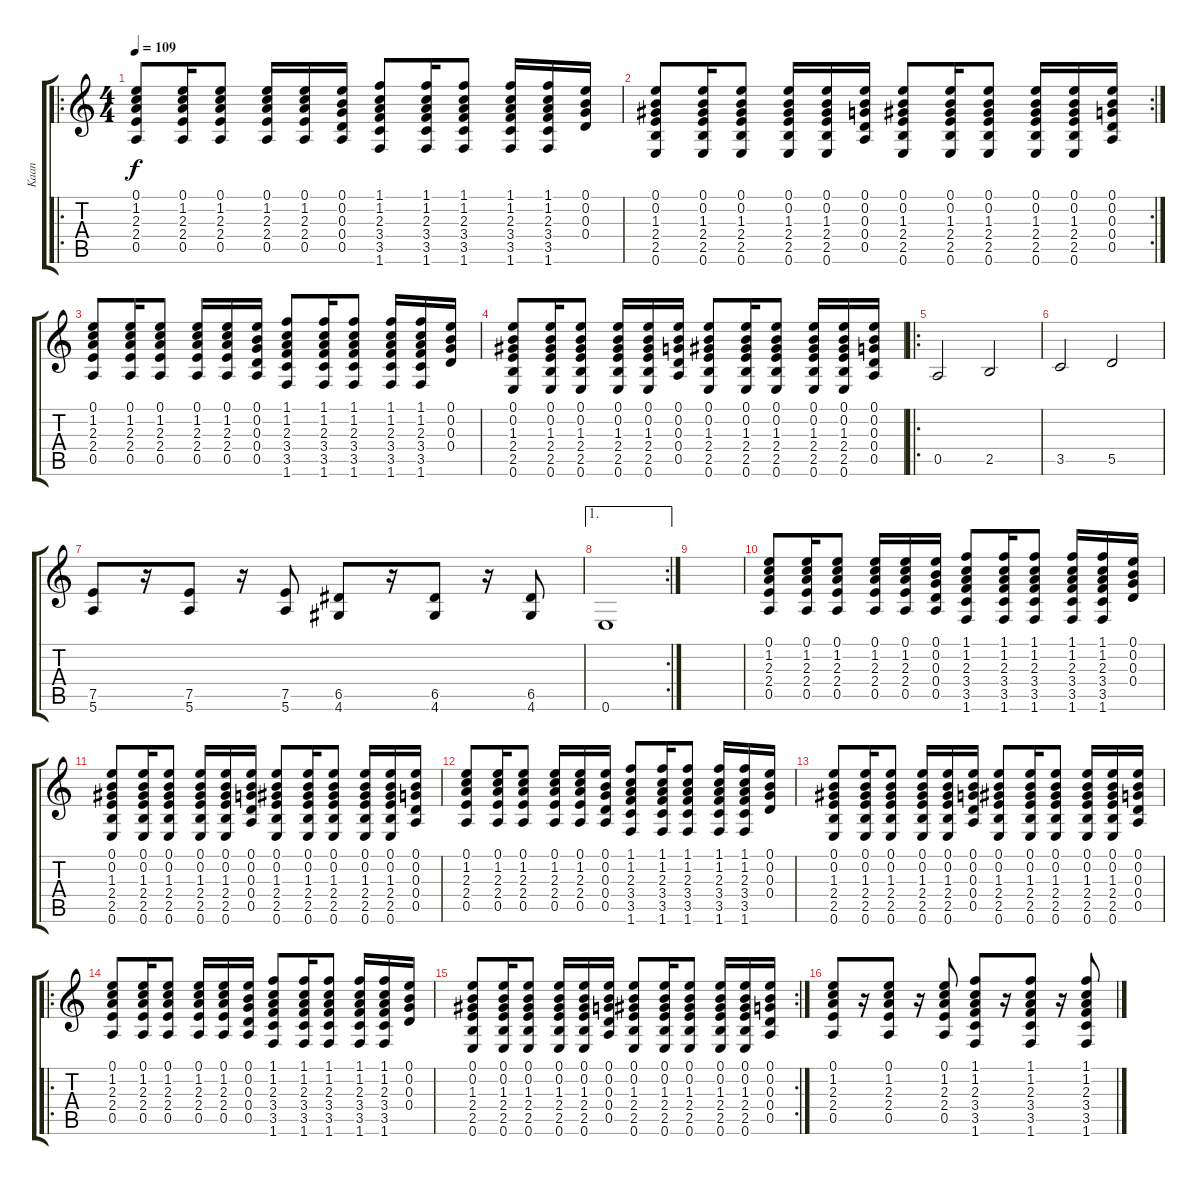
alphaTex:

\track ("Kaan" "Kaan") {instrument distortionguitar}
\staff {score tabs}
\tuning (E4 B3 G3 D3 A2 E2) {hide}
\ro
\ts (4 4)
\tempo 109
\clef g2
\ks c
(0.1 1.2 2.3 2.4 0.5).8{dy f} (0.1 1.2 2.3 2.4 0.5).16 (0.1 1.2 2.3 2.4 0.5).8 (0.1 1.2 2.3 2.4 0.5).16 (0.1 1.2 2.3 2.4 0.5).16 (0.1 0.2 0.3 0.4 0.5).16 (1.1 1.2 2.3 3.4 3.5 1.6).8 (1.1 1.2 2.3 3.4 3.5 1.6).16 (1.1 1.2 2.3 3.4 3.5 1.6).8 (1.1 1.2 2.3 3.4 3.5 1.6).16 (1.1 1.2 2.3 3.4 3.5 1.6).16 (0.1 0.2 0.3 0.4).16 |
\rc 2
(0.1 0.2 1.3 2.4 2.5 0.6).8 (0.1 0.2 1.3 2.4 2.5 0.6).16 (0.1 0.2 1.3 2.4 2.5 0.6).8 (0.1 0.2 1.3 2.4 2.5 0.6).16 (0.1 0.2 1.3 2.4 2.5 0.6).16 (0.1 0.2 0.3 0.4 0.5).16 (0.1 0.2 1.3 2.4 2.5 0.6).8 (0.1 0.2 1.3 2.4 2.5 0.6).16 (0.1 0.2 1.3 2.4 2.5 0.6).8 (0.1 0.2 1.3 2.4 2.5 0.6).16 (0.1 0.2 1.3 2.4 2.5 0.6).16 (0.1 0.2 0.3 0.4 0.5).16 |
(0.1 1.2 2.3 2.4 0.5).8 (0.1 1.2 2.3 2.4 0.5).16 (0.1 1.2 2.3 2.4 0.5).8 (0.1 1.2 2.3 2.4 0.5).16 (0.1 1.2 2.3 2.4 0.5).16 (0.1 0.2 0.3 0.4 0.5).16 (1.1 1.2 2.3 3.4 3.5 1.6).8 (1.1 1.2 2.3 3.4 3.5 1.6).16 (1.1 1.2 2.3 3.4 3.5 1.6).8 (1.1 1.2 2.3 3.4 3.5 1.6).16 (1.1 1.2 2.3 3.4 3.5 1.6).16 (0.1 0.2 0.3 0.4).16 |
(0.1 0.2 1.3 2.4 2.5 0.6).8 (0.1 0.2 1.3 2.4 2.5 0.6).16 (0.1 0.2 1.3 2.4 2.5 0.6).8 (0.1 0.2 1.3 2.4 2.5 0.6).16 (0.1 0.2 1.3 2.4 2.5 0.6).16 (0.1 0.2 0.3 0.4 0.5).16 (0.1 0.2 1.3 2.4 2.5 0.6).8 (0.1 0.2 1.3 2.4 2.5 0.6).16 (0.1 0.2 1.3 2.4 2.5 0.6).8 (0.1 0.2 1.3 2.4 2.5 0.6).16 (0.1 0.2 1.3 2.4 2.5 0.6).16 (0.1 0.2 0.3 0.4 0.5).16 |
\ro
0.5.2 2.5.2 |
3.5.2 5.5.2 |
(7.5 5.6).8 r.16 (7.5 5.6).8 r.16 (7.5 5.6).8 (6.5 4.6).8 r.16 (6.5 4.6).8 r.16 (6.5 4.6).8 |
\ae 1
\rc 2
0.6.1 |
|
(0.1 1.2 2.3 2.4 0.5).8 (0.1 1.2 2.3 2.4 0.5).16 (0.1 1.2 2.3 2.4 0.5).8 (0.1 1.2 2.3 2.4 0.5).16 (0.1 1.2 2.3 2.4 0.5).16 (0.1 0.2 0.3 0.4 0.5).16 (1.1 1.2 2.3 3.4 3.5 1.6).8 (1.1 1.2 2.3 3.4 3.5 1.6).16 (1.1 1.2 2.3 3.4 3.5 1.6).8 (1.1 1.2 2.3 3.4 3.5 1.6).16 (1.1 1.2 2.3 3.4 3.5 1.6).16 (0.1 0.2 0.3 0.4).16 |
(0.1 0.2 1.3 2.4 2.5 0.6).8 (0.1 0.2 1.3 2.4 2.5 0.6).16 (0.1 0.2 1.3 2.4 2.5 0.6).8 (0.1 0.2 1.3 2.4 2.5 0.6).16 (0.1 0.2 1.3 2.4 2.5 0.6).16 (0.1 0.2 0.3 0.4 0.5).16 (0.1 0.2 1.3 2.4 2.5 0.6).8 (0.1 0.2 1.3 2.4 2.5 0.6).16 (0.1 0.2 1.3 2.4 2.5 0.6).8 (0.1 0.2 1.3 2.4 2.5 0.6).16 (0.1 0.2 1.3 2.4 2.5 0.6).16 (0.1 0.2 0.3 0.4 0.5).16 |
(0.1 1.2 2.3 2.4 0.5).8 (0.1 1.2 2.3 2.4 0.5).16 (0.1 1.2 2.3 2.4 0.5).8 (0.1 1.2 2.3 2.4 0.5).16 (0.1 1.2 2.3 2.4 0.5).16 (0.1 0.2 0.3 0.4 0.5).16 (1.1 1.2 2.3 3.4 3.5 1.6).8 (1.1 1.2 2.3 3.4 3.5 1.6).16 (1.1 1.2 2.3 3.4 3.5 1.6).8 (1.1 1.2 2.3 3.4 3.5 1.6).16 (1.1 1.2 2.3 3.4 3.5 1.6).16 (0.1 0.2 0.3 0.4).16 |
(0.1 0.2 1.3 2.4 2.5 0.6).8 (0.1 0.2 1.3 2.4 2.5 0.6).16 (0.1 0.2 1.3 2.4 2.5 0.6).8 (0.1 0.2 1.3 2.4 2.5 0.6).16 (0.1 0.2 1.3 2.4 2.5 0.6).16 (0.1 0.2 0.3 0.4 0.5).16 (0.1 0.2 1.3 2.4 2.5 0.6).8 (0.1 0.2 1.3 2.4 2.5 0.6).16 (0.1 0.2 1.3 2.4 2.5 0.6).8 (0.1 0.2 1.3 2.4 2.5 0.6).16 (0.1 0.2 1.3 2.4 2.5 0.6).16 (0.1 0.2 0.3 0.4 0.5).16 |
\ro
(0.1 1.2 2.3 2.4 0.5).8 (0.1 1.2 2.3 2.4 0.5).16 (0.1 1.2 2.3 2.4 0.5).8 (0.1 1.2 2.3 2.4 0.5).16 (0.1 1.2 2.3 2.4 0.5).16 (0.1 0.2 0.3 0.4 0.5).16 (1.1 1.2 2.3 3.4 3.5 1.6).8 (1.1 1.2 2.3 3.4 3.5 1.6).16 (1.1 1.2 2.3 3.4 3.5 1.6).8 (1.1 1.2 2.3 3.4 3.5 1.6).16 (1.1 1.2 2.3 3.4 3.5 1.6).16 (0.1 0.2 0.3 0.4).16 |
\rc 2
(0.1 0.2 1.3 2.4 2.5 0.6).8 (0.1 0.2 1.3 2.4 2.5 0.6).16 (0.1 0.2 1.3 2.4 2.5 0.6).8 (0.1 0.2 1.3 2.4 2.5 0.6).16 (0.1 0.2 1.3 2.4 2.5 0.6).16 (0.1 0.2 0.3 0.4 0.5).16 (0.1 0.2 1.3 2.4 2.5 0.6).8 (0.1 0.2 1.3 2.4 2.5 0.6).16 (0.1 0.2 1.3 2.4 2.5 0.6).8 (0.1 0.2 1.3 2.4 2.5 0.6).16 (0.1 0.2 1.3 2.4 2.5 0.6).16 (0.1 0.2 0.3 0.4 0.5).16 |
(0.1 1.2 2.3 2.4 0.5).8 r.16 (0.1 1.2 2.3 2.4 0.5).8 r.16 (0.1 1.2 2.3 2.4 0.5).8 (1.1 1.2 2.3 3.4 3.5 1.6).8 r.16 (1.1 1.2 2.3 3.4 3.5 1.6).8 r.16 (1.1 1.2 2.3 3.4 3.5 1.6).8
